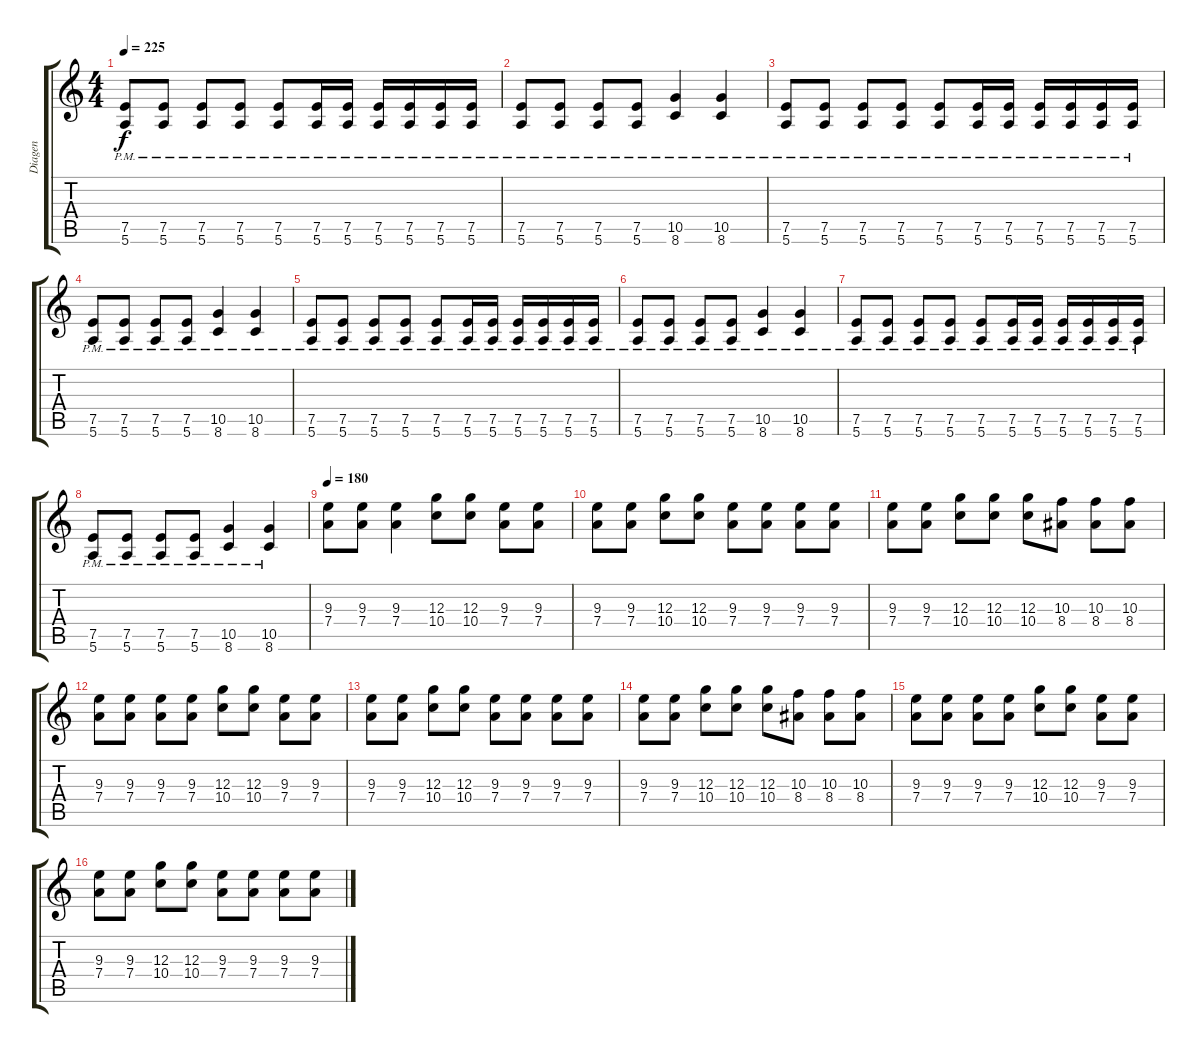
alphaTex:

\track ("Diagen" "Diagen") {instrument distortionguitar}
\staff {score tabs}
\tuning (E4 B3 G3 D3 A2 E2) {hide}
\ts (4 4)
\tempo 225
\clef g2
\ks c
(7.5{pm} 5.6{pm}).8{dy f} (7.5{pm} 5.6{pm}).8 (7.5{pm} 5.6{pm}).8 (7.5{pm} 5.6{pm}).8 (7.5{pm} 5.6{pm}).8 (7.5{pm} 5.6{pm}).16 (7.5{pm} 5.6{pm}).16 (7.5{pm} 5.6{pm}).16 (7.5{pm} 5.6{pm}).16 (7.5{pm} 5.6{pm}).16 (7.5{pm} 5.6{pm}).16 |
(7.5{pm} 5.6{pm}).8 (7.5{pm} 5.6{pm}).8 (7.5{pm} 5.6{pm}).8 (7.5{pm} 5.6{pm}).8 (10.5{pm} 8.6{pm}).4 (10.5{pm} 8.6{pm}).4 |
(7.5{pm} 5.6{pm}).8 (7.5{pm} 5.6{pm}).8 (7.5{pm} 5.6{pm}).8 (7.5{pm} 5.6{pm}).8 (7.5{pm} 5.6{pm}).8 (7.5{pm} 5.6{pm}).16 (7.5{pm} 5.6{pm}).16 (7.5{pm} 5.6{pm}).16 (7.5{pm} 5.6{pm}).16 (7.5{pm} 5.6{pm}).16 (7.5{pm} 5.6{pm}).16 |
(7.5{pm} 5.6{pm}).8 (7.5{pm} 5.6{pm}).8 (7.5{pm} 5.6{pm}).8 (7.5{pm} 5.6{pm}).8 (10.5{pm} 8.6{pm}).4 (10.5{pm} 8.6{pm}).4 |
(7.5{pm} 5.6{pm}).8 (7.5{pm} 5.6{pm}).8 (7.5{pm} 5.6{pm}).8 (7.5{pm} 5.6{pm}).8 (7.5{pm} 5.6{pm}).8 (7.5{pm} 5.6{pm}).16 (7.5{pm} 5.6{pm}).16 (7.5{pm} 5.6{pm}).16 (7.5{pm} 5.6{pm}).16 (7.5{pm} 5.6{pm}).16 (7.5{pm} 5.6{pm}).16 |
(7.5{pm} 5.6{pm}).8 (7.5{pm} 5.6{pm}).8 (7.5{pm} 5.6{pm}).8 (7.5{pm} 5.6{pm}).8 (10.5{pm} 8.6{pm}).4 (10.5{pm} 8.6{pm}).4 |
(7.5{pm} 5.6{pm}).8 (7.5{pm} 5.6{pm}).8 (7.5{pm} 5.6{pm}).8 (7.5{pm} 5.6{pm}).8 (7.5{pm} 5.6{pm}).8 (7.5{pm} 5.6{pm}).16 (7.5{pm} 5.6{pm}).16 (7.5{pm} 5.6{pm}).16 (7.5{pm} 5.6{pm}).16 (7.5{pm} 5.6{pm}).16 (7.5{pm} 5.6{pm}).16 |
(7.5{pm} 5.6{pm}).8 (7.5{pm} 5.6{pm}).8 (7.5{pm} 5.6{pm}).8 (7.5{pm} 5.6{pm}).8 (10.5{pm} 8.6{pm}).4 (10.5{pm} 8.6{pm}).4 |
\tempo 180
(9.3 7.4).8 (9.3 7.4).8 (9.3 7.4).4 (12.3 10.4).8 (12.3 10.4).8 (9.3 7.4).8 (9.3 7.4).8 |
(9.3 7.4).8 (9.3 7.4).8 (12.3 10.4).8 (12.3 10.4).8 (9.3 7.4).8 (9.3 7.4).8 (9.3 7.4).8 (9.3 7.4).8 |
(9.3 7.4).8 (9.3 7.4).8 (12.3 10.4).8 (12.3 10.4).8 (12.3 10.4).8 (10.3 8.4).8 (10.3 8.4).8 (10.3 8.4).8 |
(9.3 7.4).8 (9.3 7.4).8 (9.3 7.4).8 (9.3 7.4).8 (12.3 10.4).8 (12.3 10.4).8 (9.3 7.4).8 (9.3 7.4).8 |
(9.3 7.4).8 (9.3 7.4).8 (12.3 10.4).8 (12.3 10.4).8 (9.3 7.4).8 (9.3 7.4).8 (9.3 7.4).8 (9.3 7.4).8 |
(9.3 7.4).8 (9.3 7.4).8 (12.3 10.4).8 (12.3 10.4).8 (12.3 10.4).8 (10.3 8.4).8 (10.3 8.4).8 (10.3 8.4).8 |
(9.3 7.4).8 (9.3 7.4).8 (9.3 7.4).8 (9.3 7.4).8 (12.3 10.4).8 (12.3 10.4).8 (9.3 7.4).8 (9.3 7.4).8 |
(9.3 7.4).8 (9.3 7.4).8 (12.3 10.4).8 (12.3 10.4).8 (9.3 7.4).8 (9.3 7.4).8 (9.3 7.4).8 (9.3 7.4).8
